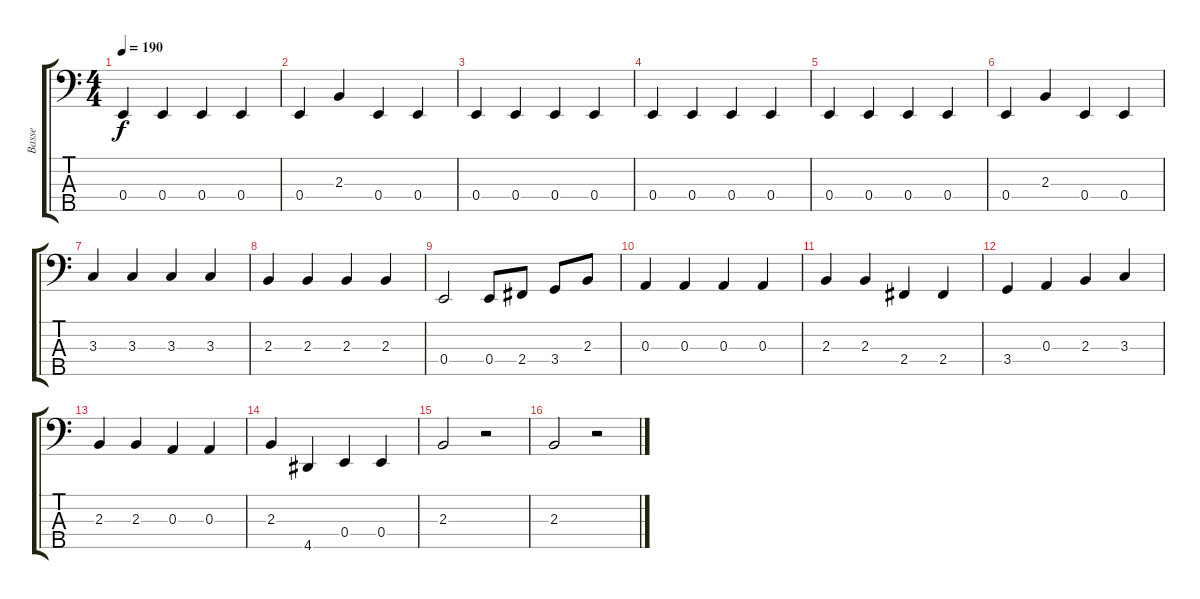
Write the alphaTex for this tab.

\track ("Basse" "Basse") {instrument acousticbass}
\staff {score tabs}
\tuning (G2 D2 A1 E1 B0) {hide}
\ts (4 4)
\tempo 190
\clef f4
\ks c
0.4.4{dy f} 0.4.4 0.4.4 0.4.4 |
0.4.4 2.3.4 0.4.4 0.4.4 |
0.4.4 0.4.4 0.4.4 0.4.4 |
0.4.4 0.4.4 0.4.4 0.4.4 |
0.4.4 0.4.4 0.4.4 0.4.4 |
0.4.4 2.3.4 0.4.4 0.4.4 |
3.3.4 3.3.4 3.3.4 3.3.4 |
2.3.4 2.3.4 2.3.4 2.3.4 |
0.4.2 0.4.8 2.4.8 3.4.8 2.3.8 |
0.3.4 0.3.4 0.3.4 0.3.4 |
2.3.4 2.3.4 2.4.4 2.4.4 |
3.4.4 0.3.4 2.3.4 3.3.4 |
2.3.4 2.3.4 0.3.4 0.3.4 |
2.3.4 4.5.4 0.4.4 0.4.4 |
2.3.2 r.2 |
2.3.2 r.2
